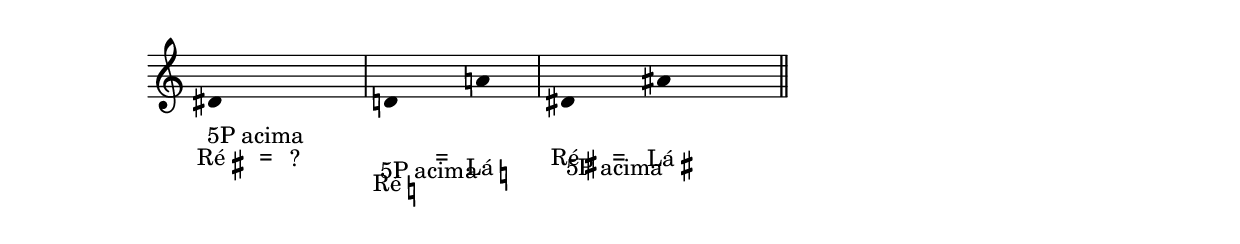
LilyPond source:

   \score {
		\relative c' {
		 \time 5/4
		\clef treble
		dis_\markup{ Ré\sharp }
		\hideNotes
			s
		\once \override TextScript #'extra-offset = #'( -1.0 . -4.0 )
			d_\markup{ = }
			d_\markup{ ? }
		\once \override TextScript #'extra-offset = #'( -12.0 . -1.0 )
			d_\markup{ 5P acima }
		\unHideNotes



		d!_\markup{ Ré\natural }
		\hideNotes
			s
		\once \override TextScript #'extra-offset = #'( -1.0 . -4.0 )
			d_\markup{ = }
		\unHideNotes
		\once \override TextScript #'extra-offset = #'( -1.0 . -4.5 )
			a'!_\markup{ Lá\natural }
		\hideNotes
		\once \override TextScript #'extra-offset = #'( -12.0 . -1.2 )
			d,_\markup{ 5P acima }
		\unHideNotes



		dis_\markup{ Ré\sharp }
		\hideNotes
			s
		\once \override TextScript #'extra-offset = #'( -1.0 . -4.0 )
			d_\markup{ = }
		\unHideNotes
		\once \override TextScript #'extra-offset = #'( -1.0 . -4.5 )
			ais'!_\markup{ Lá\sharp }
		\hideNotes
		\once \override TextScript #'extra-offset = #'( -12.0 . -1.8 )
			d_\markup{ 5P acima }
		\unHideNotes 
		\bar "||"
	}
       \layout { ragged-right = ##t 
         \context {
           \Staff \consists "Horizontal_bracket_engraver"
		\remove "Time_signature_engraver"
		\override Stem #'transparent = ##t
		\override TextScript #'extra-offset = #'( -1.0 . -3.5 )
     }
   }
}